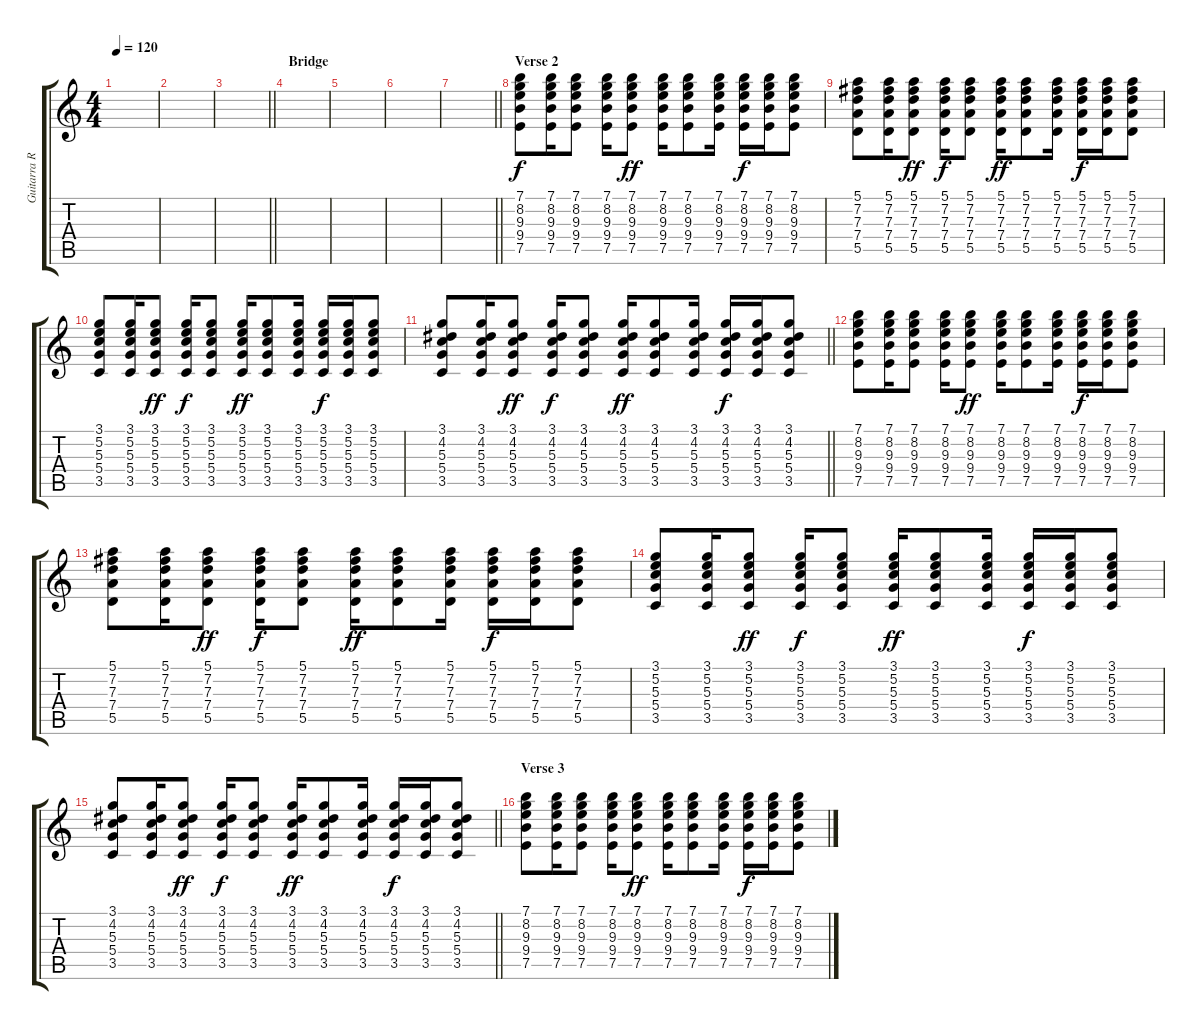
\track ("Guitarra Ritmica" "Guitarra R") {instrument electricguitarclean}
\staff {score tabs}
\tuning (E4 B3 G3 D3 A2 E2) {hide}
\ts (4 4)
\tempo 120
\clef g2
\ks c
|
|
\barLineRight lightlight
|
\section ("" "Bridge")
|
|
|
\barLineRight lightlight
|
\section ("" "Verse 2")
(7.1 8.2 9.3 9.4 7.5).8 (7.1 8.2 9.3 9.4 7.5).16 (7.1 8.2 9.3 9.4 7.5).8 (7.1 8.2 9.3 9.4 7.5).16 (7.1 8.2 9.3 9.4 7.5).8{dy ff} (7.1 8.2 9.3 9.4 7.5).16 (7.1 8.2 9.3 9.4 7.5).8 (7.1 8.2 9.3 9.4 7.5).16 (7.1 8.2 9.3 9.4 7.5).16{dy f} (7.1 8.2 9.3 9.4 7.5).16 (7.1 8.2 9.3 9.4 7.5).8 |
(5.1 7.2 7.3 7.4 5.5).8 (5.1 7.2 7.3 7.4 5.5).16 (5.1 7.2 7.3 7.4 5.5).8{dy ff} (5.1 7.2 7.3 7.4 5.5).16{dy f} (5.1 7.2 7.3 7.4 5.5).8 (5.1 7.2 7.3 7.4 5.5).16{dy ff} (5.1 7.2 7.3 7.4 5.5).8 (5.1 7.2 7.3 7.4 5.5).16 (5.1 7.2 7.3 7.4 5.5).16{dy f} (5.1 7.2 7.3 7.4 5.5).16 (5.1 7.2 7.3 7.4 5.5).8 |
(3.1 5.2 5.3 5.4 3.5).8 (3.1 5.2 5.3 5.4 3.5).16 (3.1 5.2 5.3 5.4 3.5).8{dy ff} (3.1 5.2 5.3 5.4 3.5).16{dy f} (3.1 5.2 5.3 5.4 3.5).8 (3.1 5.2 5.3 5.4 3.5).16{dy ff} (3.1 5.2 5.3 5.4 3.5).8 (3.1 5.2 5.3 5.4 3.5).16 (3.1 5.2 5.3 5.4 3.5).16{dy f} (3.1 5.2 5.3 5.4 3.5).16 (3.1 5.2 5.3 5.4 3.5).8 |
\barLineRight lightlight
(3.1 4.2 5.3 5.4 3.5).8 (3.1 4.2 5.3 5.4 3.5).16 (3.1 4.2 5.3 5.4 3.5).8{dy ff} (3.1 4.2 5.3 5.4 3.5).16{dy f} (3.1 4.2 5.3 5.4 3.5).8 (3.1 4.2 5.3 5.4 3.5).16{dy ff} (3.1 4.2 5.3 5.4 3.5).8 (3.1 4.2 5.3 5.4 3.5).16 (3.1 4.2 5.3 5.4 3.5).16{dy f} (3.1 4.2 5.3 5.4 3.5).16 (3.1 4.2 5.3 5.4 3.5).8 |
(7.1 8.2 9.3 9.4 7.5).8 (7.1 8.2 9.3 9.4 7.5).16 (7.1 8.2 9.3 9.4 7.5).8 (7.1 8.2 9.3 9.4 7.5).16 (7.1 8.2 9.3 9.4 7.5).8{dy ff} (7.1 8.2 9.3 9.4 7.5).16 (7.1 8.2 9.3 9.4 7.5).8 (7.1 8.2 9.3 9.4 7.5).16 (7.1 8.2 9.3 9.4 7.5).16{dy f} (7.1 8.2 9.3 9.4 7.5).16 (7.1 8.2 9.3 9.4 7.5).8 |
(5.1 7.2 7.3 7.4 5.5).8 (5.1 7.2 7.3 7.4 5.5).16 (5.1 7.2 7.3 7.4 5.5).8{dy ff} (5.1 7.2 7.3 7.4 5.5).16{dy f} (5.1 7.2 7.3 7.4 5.5).8 (5.1 7.2 7.3 7.4 5.5).16{dy ff} (5.1 7.2 7.3 7.4 5.5).8 (5.1 7.2 7.3 7.4 5.5).16 (5.1 7.2 7.3 7.4 5.5).16{dy f} (5.1 7.2 7.3 7.4 5.5).16 (5.1 7.2 7.3 7.4 5.5).8 |
(3.1 5.2 5.3 5.4 3.5).8 (3.1 5.2 5.3 5.4 3.5).16 (3.1 5.2 5.3 5.4 3.5).8{dy ff} (3.1 5.2 5.3 5.4 3.5).16{dy f} (3.1 5.2 5.3 5.4 3.5).8 (3.1 5.2 5.3 5.4 3.5).16{dy ff} (3.1 5.2 5.3 5.4 3.5).8 (3.1 5.2 5.3 5.4 3.5).16 (3.1 5.2 5.3 5.4 3.5).16{dy f} (3.1 5.2 5.3 5.4 3.5).16 (3.1 5.2 5.3 5.4 3.5).8 |
\barLineRight lightlight
(3.1 4.2 5.3 5.4 3.5).8 (3.1 4.2 5.3 5.4 3.5).16 (3.1 4.2 5.3 5.4 3.5).8{dy ff} (3.1 4.2 5.3 5.4 3.5).16{dy f} (3.1 4.2 5.3 5.4 3.5).8 (3.1 4.2 5.3 5.4 3.5).16{dy ff} (3.1 4.2 5.3 5.4 3.5).8 (3.1 4.2 5.3 5.4 3.5).16 (3.1 4.2 5.3 5.4 3.5).16{dy f} (3.1 4.2 5.3 5.4 3.5).16 (3.1 4.2 5.3 5.4 3.5).8 |
\section ("" "Verse 3")
(7.1 8.2 9.3 9.4 7.5).8 (7.1 8.2 9.3 9.4 7.5).16 (7.1 8.2 9.3 9.4 7.5).8 (7.1 8.2 9.3 9.4 7.5).16 (7.1 8.2 9.3 9.4 7.5).8{dy ff} (7.1 8.2 9.3 9.4 7.5).16 (7.1 8.2 9.3 9.4 7.5).8 (7.1 8.2 9.3 9.4 7.5).16 (7.1 8.2 9.3 9.4 7.5).16{dy f} (7.1 8.2 9.3 9.4 7.5).16 (7.1 8.2 9.3 9.4 7.5).8
